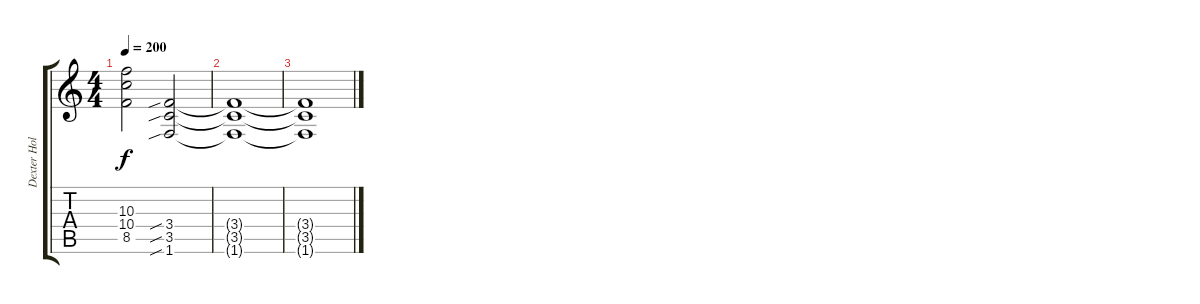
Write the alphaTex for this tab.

\track ("Dexter Holland" "Dexter Hol") {instrument distortionguitar}
\staff {score tabs}
\tuning (E4 B3 G3 D3 A2 E2) {hide}
\ts (4 4)
\tempo 200
\clef g2
\ks c
(10.3 10.4 8.5).2{dy f} (3.4{sib} 3.5{sib} 1.6{sib}).2 |
(3.4{t} 3.5{t} 1.6{t}).1 |
(3.4{t} 3.5{t} 1.6{t}).1
